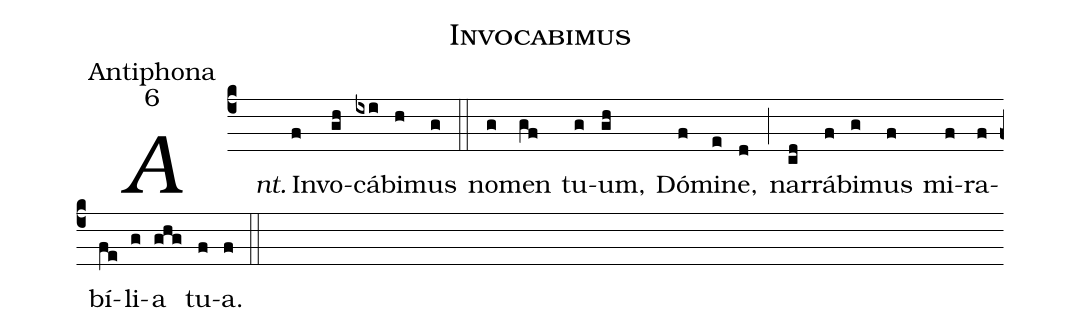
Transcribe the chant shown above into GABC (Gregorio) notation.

name:Invocabimus;
office-part:Antiphona;
mode:6;
%%
(c4) <i>Ant.</i>() In(f)vo(gh)cá(ixi)bi(h)mus(g) (::)
no(g)men(gf) tu(g)um,(gh) Dó(f)mi(e)ne,(d) (;) nar(cd)rá(f)bi(g)mus(f) mi(f)ra(f)bí(fe)li(g)a(ghg) tu(f)a.(f) (::)
